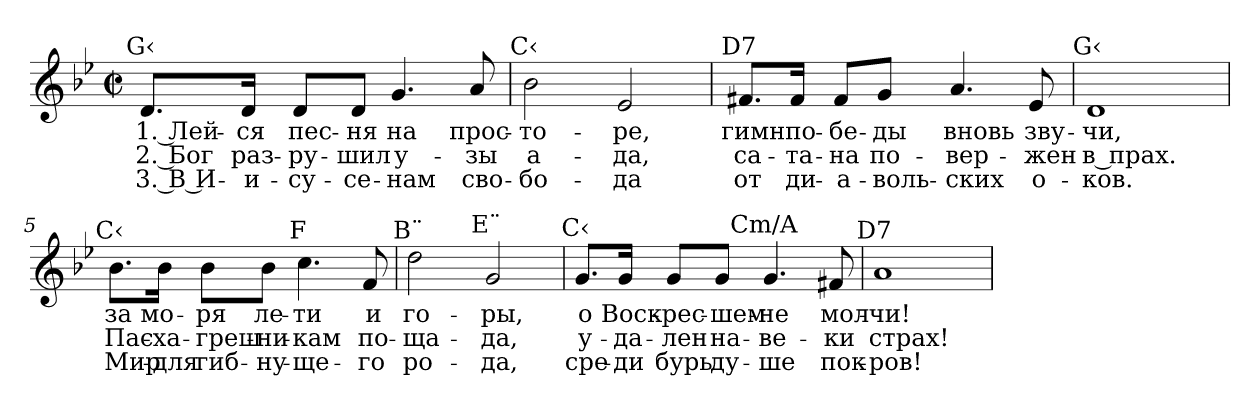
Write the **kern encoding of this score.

**kern	**text	**text	**text
*part1	*part1	*part1	*part1
*staff1	*staff1	*staff1	*staff1
!!LO:PB:g=z
*clefG2	*	*	*
*k[b-e-]	*	*	*
*g:	*	*	*
*M2/2	*	*	*
*met(c|)	*	*	*
*MM110	*	*	*
=1	=1	=1	=1
!LO:TX:a:cj:t=G‹	!	!	!
!	!LO:LY:b:color=#000000	!LO:LY:b:color=#000000	!LO:LY:b:color=#000000
8.di/L	1. Лей-	2. Бог	3. В И-
!	!LO:LY:b:color=#000000	!LO:LY:b:color=#000000	!LO:LY:b:color=#000000
16di/Jk	-ся	раз-	-и-
!	!LO:LY:b:color=#000000	!LO:LY:b:color=#000000	!LO:LY:b:color=#000000
8di/L	пес-	-ру-	-су-
!	!LO:LY:b:color=#000000	!LO:LY:b:color=#000000	!LO:LY:b:color=#000000
8di/J	-ня	-шил	-се-
!	!LO:LY:b:color=#000000	!LO:LY:b:color=#000000	!LO:LY:b:color=#000000
4.gi/	на	у-	-нам
!	!LO:LY:b:color=#000000	!LO:LY:b:color=#000000	!LO:LY:b:color=#000000
8ai/	прос-	-зы	сво-
=2	=2	=2	=2
!LO:TX:a:cj:t=C‹	!	!	!
!	!LO:LY:b:color=#000000	!LO:LY:b:color=#000000	!LO:LY:b:color=#000000
2b-i\	-то-	а-	-бо-
!	!LO:LY:b:color=#000000	!LO:LY:b:color=#000000	!LO:LY:b:color=#000000
2e-i/	-ре,	-да,	-да
=3	=3	=3	=3
!LO:TX:a:cj:t=D7	!	!	!
!	!LO:LY:b:color=#000000	!LO:LY:b:color=#000000	!LO:LY:b:color=#000000
8.f#Xi/L	гимн	са-	от
!	!LO:LY:b:color=#000000	!LO:LY:b:color=#000000	!LO:LY:b:color=#000000
16f#i/Jk	по-	-та-	ди-
!	!LO:LY:b:color=#000000	!LO:LY:b:color=#000000	!LO:LY:b:color=#000000
8f#i/L	-бе-	-на	-а-
!	!LO:LY:b:color=#000000	!LO:LY:b:color=#000000	!LO:LY:b:color=#000000
8gi/J	-ды	по-	-воль-
!	!LO:LY:b:color=#000000	!LO:LY:b:color=#000000	!LO:LY:b:color=#000000
4.ai/	вновь	-вер-	-ских
!	!LO:LY:b:color=#000000	!LO:LY:b:color=#000000	!LO:LY:b:color=#000000
8e-i/	зву-	-жен	о-
=4	=4	=4	=4
!LO:TX:a:cj:t=G‹	!	!	!
!	!LO:LY:b:color=#000000	!LO:LY:b:color=#000000	!LO:LY:b:color=#000000
1di	-чи,	в прах.	-ков.
!!LO:LB:g=z
=5	=5	=5	=5
!LO:TX:a:cj:t=C‹	!	!	!
!	!LO:LY:b:color=#000000	!LO:LY:b:color=#000000	!LO:LY:b:color=#000000
8.b-i\L	за	Пас-	Мир-
!	!LO:LY:b:color=#000000	!LO:LY:b:color=#000000	!LO:LY:b:color=#000000
16b-i\Jk	мо-	-ха-	-для
!	!LO:LY:b:color=#000000	!LO:LY:b:color=#000000	!LO:LY:b:color=#000000
8b-i\L	-ря	-греш-	гиб-
!	!LO:LY:b:color=#000000	!LO:LY:b:color=#000000	!LO:LY:b:color=#000000
8b-i\J	ле-	-ни-	-ну-
!LO:TX:a:cj:t=F	!	!	!
!	!LO:LY:b:color=#000000	!LO:LY:b:color=#000000	!LO:LY:b:color=#000000
4.cci\	-ти	-кам	-ще-
!	!LO:LY:b:color=#000000	!LO:LY:b:color=#000000	!LO:LY:b:color=#000000
8fi/	и	по-	-го
=6	=6	=6	=6
!LO:TX:a:cj:t=B¨	!	!	!
!	!LO:LY:b:color=#000000	!LO:LY:b:color=#000000	!LO:LY:b:color=#000000
2ddi\	го-	-ща-	ро-
!LO:TX:a:cj:t=E¨	!	!	!
!	!LO:LY:b:color=#000000	!LO:LY:b:color=#000000	!LO:LY:b:color=#000000
2gi/	-ры,	-да,	-да,
=7	=7	=7	=7
!LO:TX:a:cj:t=C‹	!	!	!
!	!LO:LY:b:color=#000000	!LO:LY:b:color=#000000	!LO:LY:b:color=#000000
8.gi/L	о	у-	сре-
!	!LO:LY:b:color=#000000	!LO:LY:b:color=#000000	!LO:LY:b:color=#000000
16gi/Jk	Воск-	-да-	-ди
!	!LO:LY:b:color=#000000	!LO:LY:b:color=#000000	!LO:LY:b:color=#000000
8gi/L	-рес-	-лен	бурь
!	!LO:LY:b:color=#000000	!LO:LY:b:color=#000000	!LO:LY:b:color=#000000
8gi/J	-шем-	на-	ду-
!LO:TX:a:cj:t=Cm/A	!	!	!
!	!LO:LY:b:color=#000000	!LO:LY:b:color=#000000	!LO:LY:b:color=#000000
4.gi/	-не	-ве-	-ше
!	!LO:LY:b:color=#000000	!LO:LY:b:color=#000000	!LO:LY:b:color=#000000
8f#Xi/	мол-	-ки	пок-
=8	=8	=8	=8
!LO:TX:a:cj:t=D7	!	!	!
!	!LO:LY:b:color=#000000	!LO:LY:b:color=#000000	!LO:LY:b:color=#000000
1ai	-чи!	страх!	-ров!
=	=	=	=
*-	*-	*-	*-
